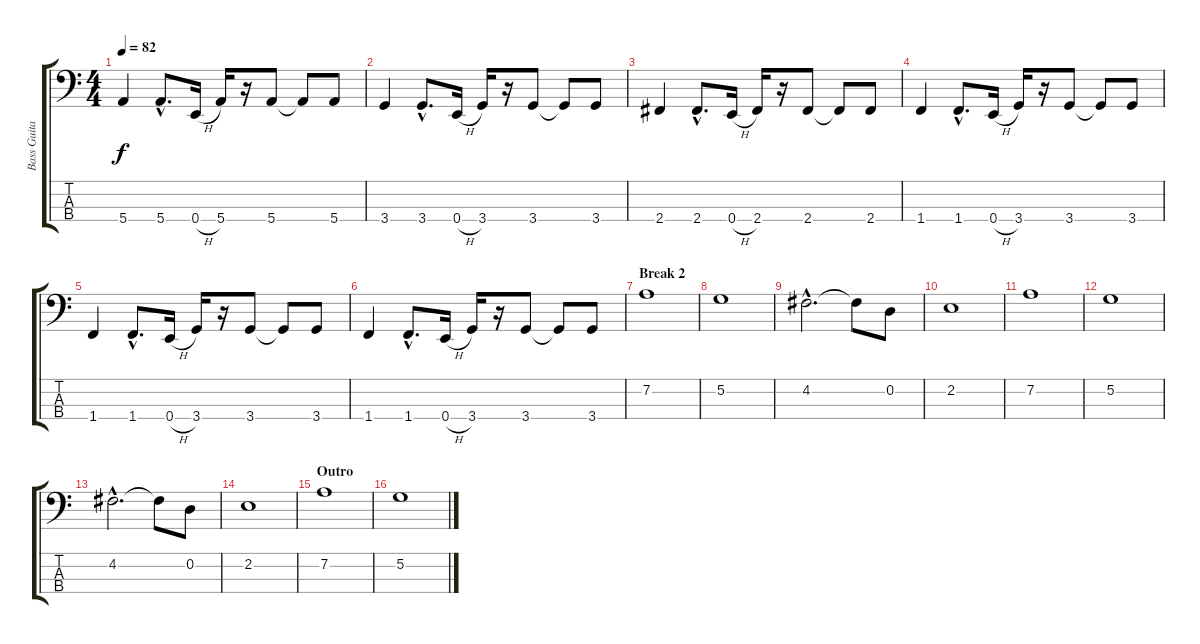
\track ("Bass Guitar" "Bass Guita") {instrument electricbasspick}
\staff {score tabs}
\tuning (G2 D2 A1 E1) {hide}
\ts (4 4)
\tempo 82
\clef f4
\ks c
5.4.4{dy f} 5.4{hac}.8{d} 0.4{h}.16 5.4.16 r.16 5.4.8 5.4{t}.8 5.4.8 |
3.4.4 3.4{hac}.8{d} 0.4{h}.16 3.4.16 r.16 3.4.8 3.4{t}.8 3.4.8 |
2.4.4 2.4{hac}.8{d} 0.4{h}.16 2.4.16 r.16 2.4.8 2.4{t}.8 2.4.8 |
1.4.4 1.4{hac}.8{d} 0.4{h}.16 3.4.16 r.16 3.4.8 3.4{t}.8 3.4.8 |
1.4.4 1.4{hac}.8{d} 0.4{h}.16 3.4.16 r.16 3.4.8 3.4{t}.8 3.4.8 |
1.4.4 1.4{hac}.8{d} 0.4{h}.16 3.4.16 r.16 3.4.8 3.4{t}.8 3.4.8 |
\section ("" "Break 2")
7.2.1 |
5.2.1 |
4.2{hac}.2{d} 4.2{t}.8 0.2.8 |
2.2.1 |
7.2.1 |
5.2.1 |
4.2{hac}.2{d} 4.2{t}.8 0.2.8 |
2.2.1 |
\section ("" "Outro")
7.2.1 |
5.2.1
